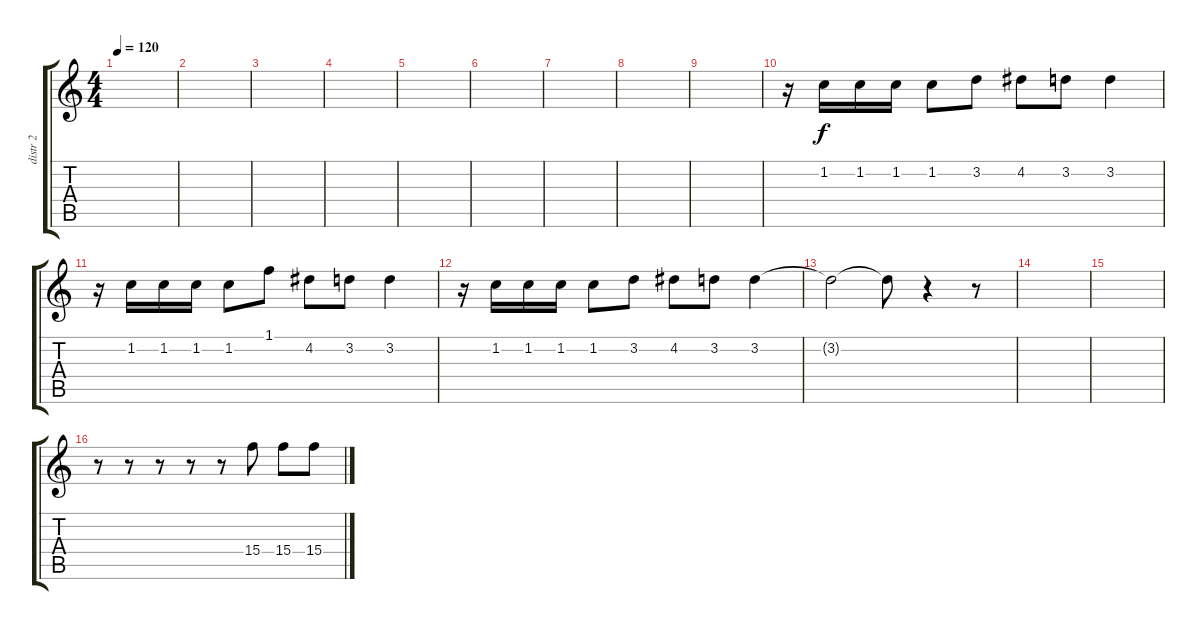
\track ("distr 2" "distr 2") {instrument distortionguitar}
\staff {score tabs}
\tuning (E4 B3 G3 D3 A2 D2) {hide}
\ts (4 4)
\tempo 120
\clef g2
\ks c
|
|
|
|
|
|
|
|
|
r.16 1.2.16 1.2.16 1.2.16 1.2.8 3.2.8 4.2.8 3.2.8 3.2.4 |
r.16 1.2.16 1.2.16 1.2.16 1.2.8 1.1.8 4.2.8 3.2.8 3.2.4 |
r.16 1.2.16 1.2.16 1.2.16 1.2.8 3.2.8 4.2.8 3.2.8 3.2.4 |
3.2{t}.2 3.2{t}.8 r.4 r.8 |
|
|
r.8 r.8 r.8 r.8 r.8 15.4.8 15.4.8 15.4.8
